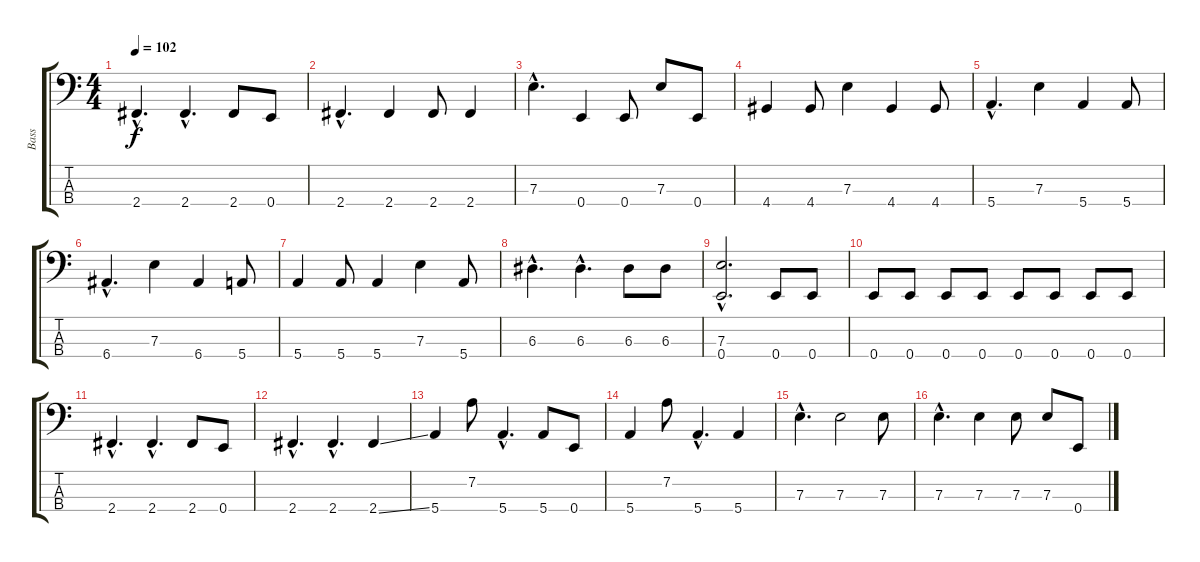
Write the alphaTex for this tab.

\track ("Bass" "Bass") {instrument electricbassfinger}
\staff {score tabs}
\tuning (G2 D2 A1 E1) {hide}
\ts (4 4)
\tempo 102
\clef f4
\ks c
2.4{hac}.4{d dy f} 2.4{hac}.4{d} 2.4.8 0.4.8 |
2.4{hac}.4{d} 2.4.4 2.4.8 2.4.4 |
7.3{hac}.4{d} 0.4.4 0.4.8 7.3.8 0.4.8 |
4.4.4 4.4.8 7.3.4 4.4.4 4.4.8 |
5.4{hac}.4{d} 7.3.4 5.4.4 5.4.8 |
6.4{hac}.4{d} 7.3.4 6.4.4 5.4.8 |
5.4.4 5.4.8 5.4.4 7.3.4 5.4.8 |
6.3{hac}.4{d} 6.3{hac}.4{d} 6.3.8 6.3.8 |
(7.3{hac} 0.4{hac}).2{d} 0.4.8 0.4.8 |
0.4.8 0.4.8 0.4.8 0.4.8 0.4.8 0.4.8 0.4.8 0.4.8 |
2.4{hac}.4{d} 2.4{hac}.4{d} 2.4.8 0.4.8 |
2.4{hac}.4{d} 2.4{hac}.4{d} 2.4{ss}.4 |
5.4.4 7.2.8 5.4{hac}.4{d} 5.4.8 0.4.8 |
5.4.4 7.2.8 5.4{hac}.4{d} 5.4.4 |
7.3{hac}.4{d} 7.3.2 7.3.8 |
7.3{hac}.4{d} 7.3.4 7.3.8 7.3.8 0.4.8
